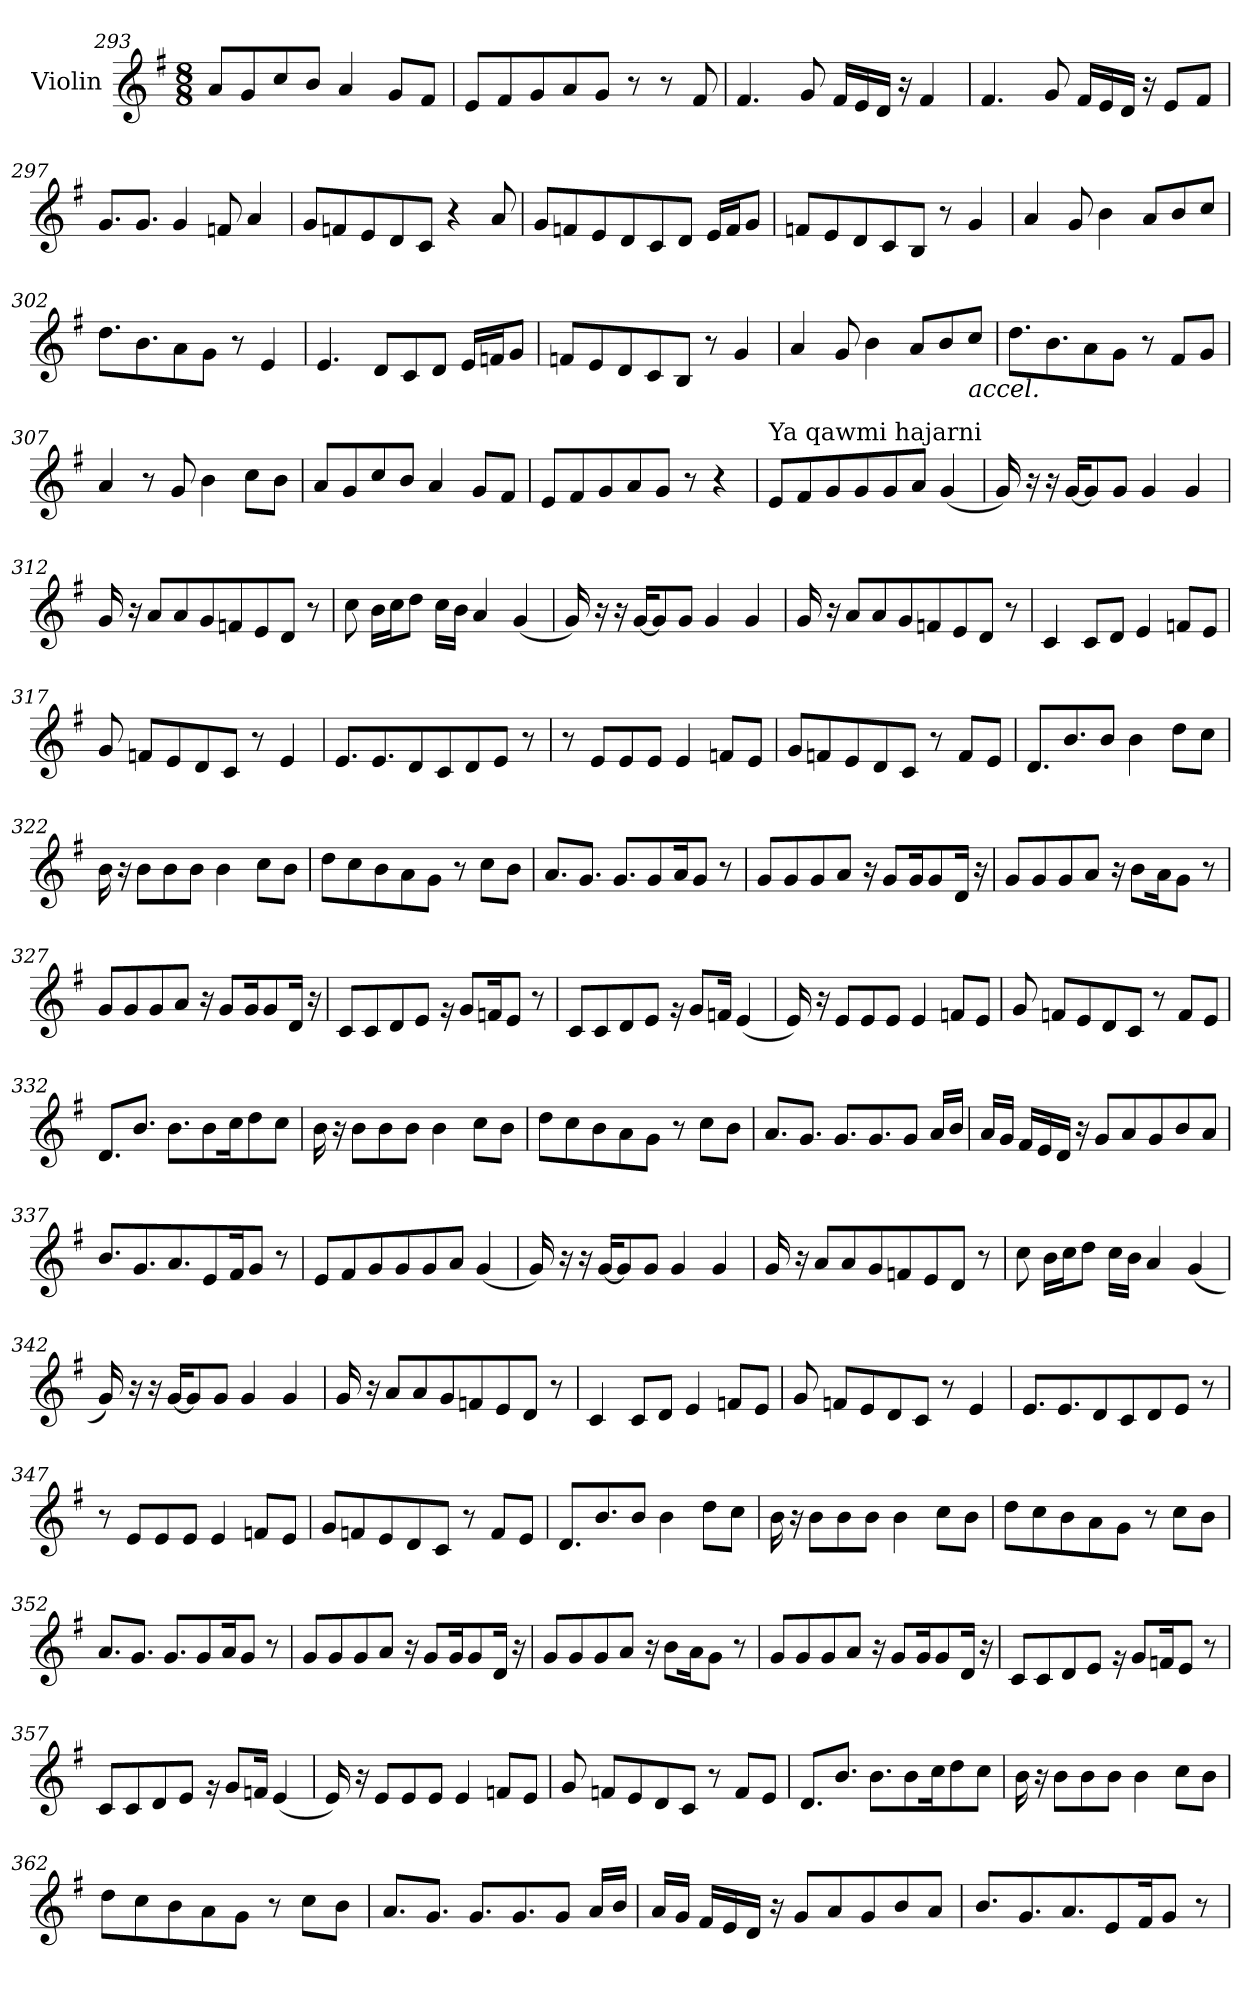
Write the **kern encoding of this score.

**kern
*part1
*staff1
*I"Violin
!!LO:LB:g=z
*clefG2
*k[f#]
*G:
*M8/8
=293
8a/L
8g/
8cc/
8b/J
4a/
8g/L
8f#/J
=294
8e/L
8f#/
8g/
8a/
8g/J
8r
8r
8f#/
=295
4.f#/
8g/
16f#/LL
16e/
16d/JJ
16r
4f#/
=296
4.f#/
8g/
16f#/LL
16e/
16d/JJ
16r
8e/L
8f#/J
!!LO:LB:g=z
=297
8.g/L
8.g/J
4g/
8fn/
4a/
=298
8g/L
8fn/
8e/
8d/
8c/J
4r
8a/
=299
8g/L
8fn/
8e/
8d/
8c/
8d/J
16e/LL
16f/J
8g/J
=300
8fn/L
8e/
8d/
8c/
8B/J
8r
4g/
!!LO:LB:g=z
=301
4a/
8g/
4b\
8a/L
8b/
8cc/J
=302
8.dd\L
8.b\
8a\
8g\J
8r
4e/
=303
4.e/
8d/L
8c/
8d/J
16e/LL
16fn/J
8g/J
=304
8fn/L
8e/
8d/
8c/
8B/J
8r
4g/
!!LO:LB:g=z
=305
4a/
8g/
4b\
8a/L
8b/
!LO:TX:b:i:t=accel.
8cc/J
=306
8.dd\L
8.b\
8a\
8g\J
8r
8f#/L
8g/J
=307
4a/
8r
8g/
4b\
8cc\L
8b\J
=308
8a/L
8g/
8cc/
8b/J
4a/
8g/L
8f#/J
!!LO:PB:g=z
=309
8e/L
8f#/
8g/
8a/
8g/J
8r
4r
=310
*MM100
!LO:TX:a:t=Ya qawmi hajarni
8e/L
8f#/
8g/
8g/
8g/
8a/J
(<4g/
=311
16g/)
16r
16r
[16g/KL
8g/]
8g/J
4g/
4g/
=312
16g/
16r
8a/L
8a/
8g/
8fn/
8e/
8d/J
8r
!!LO:PB:g=z
=313
8cc\
16b\LL
16cc\J
8dd\J
16cc\LL
16b\JJ
4a/
(<4g/
=314
16g/)
16r
16r
[16g/KL
8g/]
8g/J
4g/
4g/
=315
16g/
16r
8a/L
8a/
8g/
8fn/
8e/
8d/J
8r
=316
4c/
8c/L
8d/J
4e/
8fn/L
8e/J
!!LO:LB:g=z
=317
8g/
8fn/L
8e/
8d/
8c/J
8r
4e/
=318
8.e/L
8.e/
8d/
8c/
8d/
8e/J
8r
=319
8r
8e/L
8e/
8e/J
4e/
8fn/L
8e/J
=320
8g/L
8fn/
8e/
8d/
8c/J
8r
8f/L
8e/J
!!LO:LB:g=z
=321
8.d/L
8.b/
8b/J
4b\
8dd\L
8cc\J
=322
16b\
16r
8b\L
8b\
8b\J
4b\
8cc\L
8b\J
=323
8dd\L
8cc\
8b\
8a\
8g\J
8r
8cc\L
8b\J
=324
8.a/L
8.g/J
8.g/L
8g/
16a/K
8g/J
8r
!!LO:LB:g=z
=325
8g/L
8g/
8g/
8a/J
16r
8g/L
16g/K
8g/
16d/Jk
16r
=326
8g/L
8g/
8g/
8a/J
16r
8b\L
16a\K
8g\J
8r
=327
8g/L
8g/
8g/
8a/J
16r
8g/L
16g/K
8g/
16d/Jk
16r
!!LO:LB:g=z
=328
8c/L
8c/
8d/
8e/J
16rg
8g/L
16fn/K
8e/J
8r
=329
8c/L
8c/
8d/
8e/J
16rg
8g/L
16fn/Jk
(<4e/
=330
16e/)
16r
8e/L
8e/
8e/J
4e/
8fn/L
8e/J
!!LO:LB:g=z
=331
8g/
8fn/L
8e/
8d/
8c/J
8r
8f/L
8e/J
=332
8.d/L
8.b/J
8.b\L
8b\
16cc\K
8dd\
8cc\J
=333
16b\
16r
8b\L
8b\
8b\J
4b\
8cc\L
8b\J
=334
8dd\L
8cc\
8b\
8a\
8g\J
8r
8cc\L
8b\J
!!LO:LB:g=z
=335
8.a/L
8.g/J
8.g/L
8.g/
8g/J
16a/LL
16b/JJ
=336
16a/LL
16g/JJ
16f#/LL
16e/
16d/JJ
16r
8g/L
8a/
8g/
8b/
8a/J
=337
8.b/L
8.g/
8.a/
8e/
16f#/K
8g/J
8r
=338
8e/L
8f#/
8g/
8g/
8g/
8a/J
(<4g/
!!LO:LB:g=z
=339
16g/)
16r
16r
[16g/KL
8g/]
8g/J
4g/
4g/
=340
16g/
16r
8a/L
8a/
8g/
8fn/
8e/
8d/J
8r
=341
8cc\
16b\LL
16cc\J
8dd\J
16cc\LL
16b\JJ
4a/
(<4g/
!!LO:PB:g=z
=342
16g/)
16r
16r
[16g/KL
8g/]
8g/J
4g/
4g/
=343
16g/
16r
8a/L
8a/
8g/
8fn/
8e/
8d/J
8r
=344
4c/
8c/L
8d/J
4e/
8fn/L
8e/J
=345
8g/
8fn/L
8e/
8d/
8c/J
8r
4e/
!!LO:LB:g=z
=346
8.e/L
8.e/
8d/
8c/
8d/
8e/J
8r
=347
8r
8e/L
8e/
8e/J
4e/
8fn/L
8e/J
=348
8g/L
8fn/
8e/
8d/
8c/J
8r
8f/L
8e/J
=349
8.d/L
8.b/
8b/J
4b\
8dd\L
8cc\J
!!LO:LB:g=z
=350
16b\
16r
8b\L
8b\
8b\J
4b\
8cc\L
8b\J
=351
8dd\L
8cc\
8b\
8a\
8g\J
8r
8cc\L
8b\J
=352
8.a/L
8.g/J
8.g/L
8g/
16a/K
8g/J
8r
=353
8g/L
8g/
8g/
8a/J
16r
8g/L
16g/K
8g/
16d/Jk
16r
!!LO:LB:g=z
=354
8g/L
8g/
8g/
8a/J
16r
8b\L
16a\K
8g\J
8r
=355
8g/L
8g/
8g/
8a/J
16r
8g/L
16g/K
8g/
16d/Jk
16r
=356
8c/L
8c/
8d/
8e/J
16rg
8g/L
16fn/K
8e/J
8r
!!LO:LB:g=z
=357
8c/L
8c/
8d/
8e/J
16rg
8g/L
16fn/Jk
(<4e/
=358
16e/)
16r
8e/L
8e/
8e/J
4e/
8fn/L
8e/J
=359
8g/
8fn/L
8e/
8d/
8c/J
8r
8f/L
8e/J
=360
8.d/L
8.b/J
8.b\L
8b\
16cc\K
8dd\
8cc\J
!!LO:LB:g=z
=361
16b\
16r
8b\L
8b\
8b\J
4b\
8cc\L
8b\J
=362
8dd\L
8cc\
8b\
8a\
8g\J
8r
8cc\L
8b\J
=363
8.a/L
8.g/J
8.g/L
8.g/
8g/J
16a/LL
16b/JJ
=364
16a/LL
16g/JJ
16f#/LL
16e/
16d/JJ
16r
8g/L
8a/
8g/
8b/
8a/J
!!LO:LB:g=z
=365
8.b/L
8.g/
8.a/
8e/
16f#/K
8g/J
8r
=
*-
